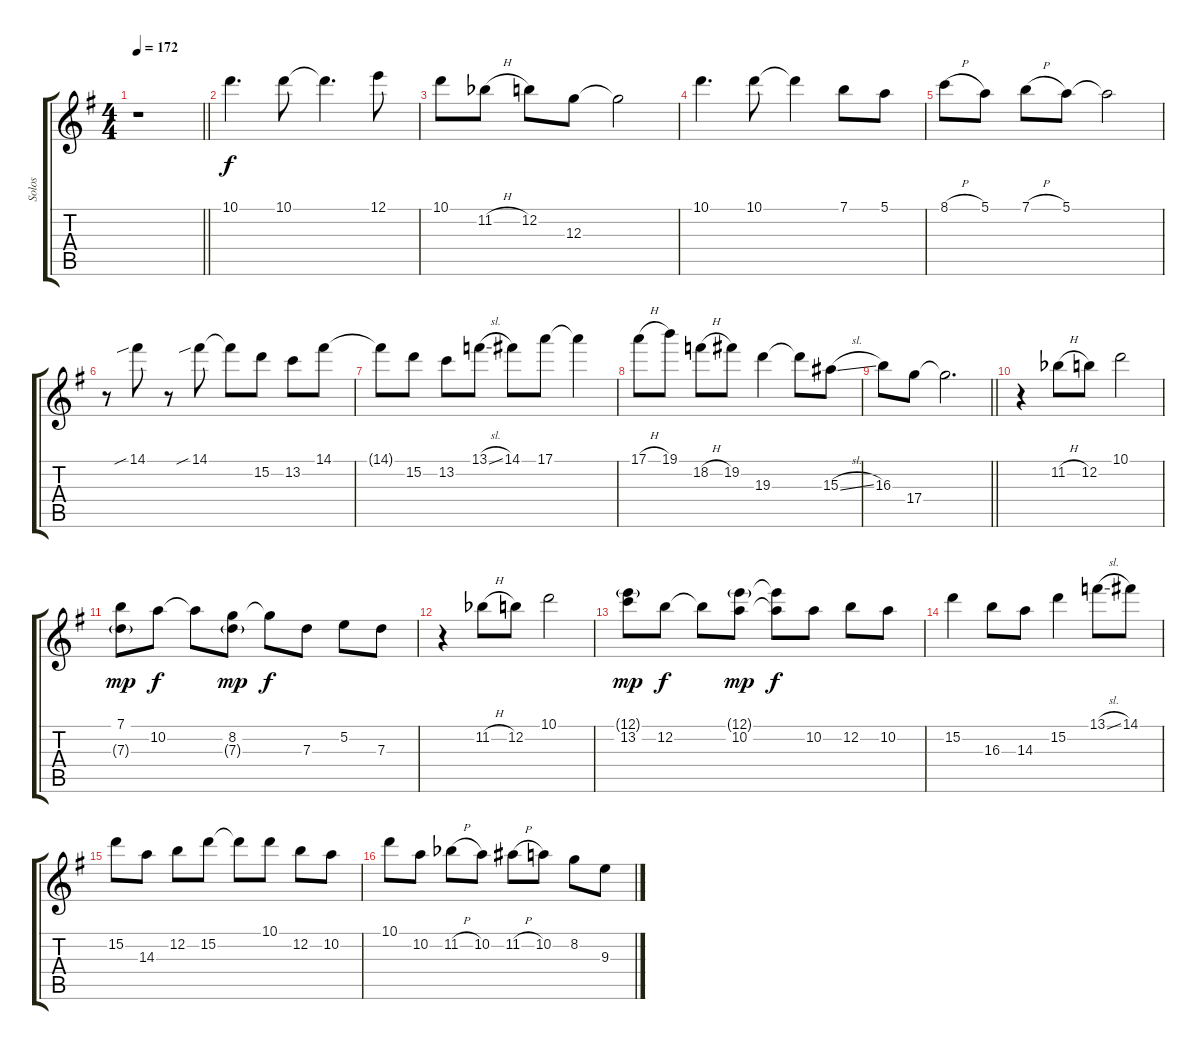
\track ("Solos" "Solos") {solo instrument acousticguitarsteel}
\staff {score tabs}
\tuning (E4 B3 G3 D3 A2 E2) {hide}
\ts (4 4)
\tempo 172
\clef g2
\barLineRight lightlight
\ks g
r.1{dy f} |
10.1.4{d} 10.1.8 10.1{t}.4{d} 12.1.8 |
10.1.8 11.2{h acc b}.8 12.2.8{beam Down} 12.3.8{beam Down} 12.3{t}.2{beam Down} |
10.1.4{d} 10.1.8 10.1{t}.4 7.1.8 5.1.8 |
8.1{h}.8 5.1.8 7.1{h}.8 5.1.8 5.1{t}.2 |
r.8 14.1{sib}.8 r.8 14.1{sib}.8 14.1{t}.8 15.2.8 13.2.8 14.1.8 |
14.1{t}.8 15.2.8 13.2.8 13.1{sl}.8 14.1.8 17.1.8 17.1{t}.4 |
17.1{h}.8 19.1.8 18.2{h}.8 19.2.8 19.3.4 19.3{t}.8 15.3{sl}.8 |
\barLineRight lightlight
16.3.8{beam Down} 17.4.8{beam Down} 17.4{t}.2{d beam Down} |
r.4 11.2{h acc b}.8 12.2.8 10.1.2 |
(7.1 7.3{g}).8{dy mp} 10.2.8{dy f} 10.2{t}.8 (8.2 7.3{g}).8{dy mp} 8.2{t}.8{dy f} 7.3.8 5.2.8 7.3.8 |
r.4 11.2{h acc b}.8 12.2.8 10.1.2 |
(12.1{g} 13.2).8{dy mp} 12.2.8{dy f} 12.2{t}.8 (12.1{g} 10.2).8{dy mp} (12.1{t} 10.2{t}).8{dy f} 10.2.8 12.2.8 10.2.8 |
15.2.4 16.3.8 14.3.8 15.2.4 13.1{sl}.8 14.1.8 |
15.2.8 14.3.8 12.2.8 15.2.8 15.2{t}.8 10.1.8 12.2.8 10.2.8 |
10.1.8 10.2.8 11.2{h acc b}.8 10.2.8 11.2{h}.8 10.2.8 8.2.8 9.3.8
